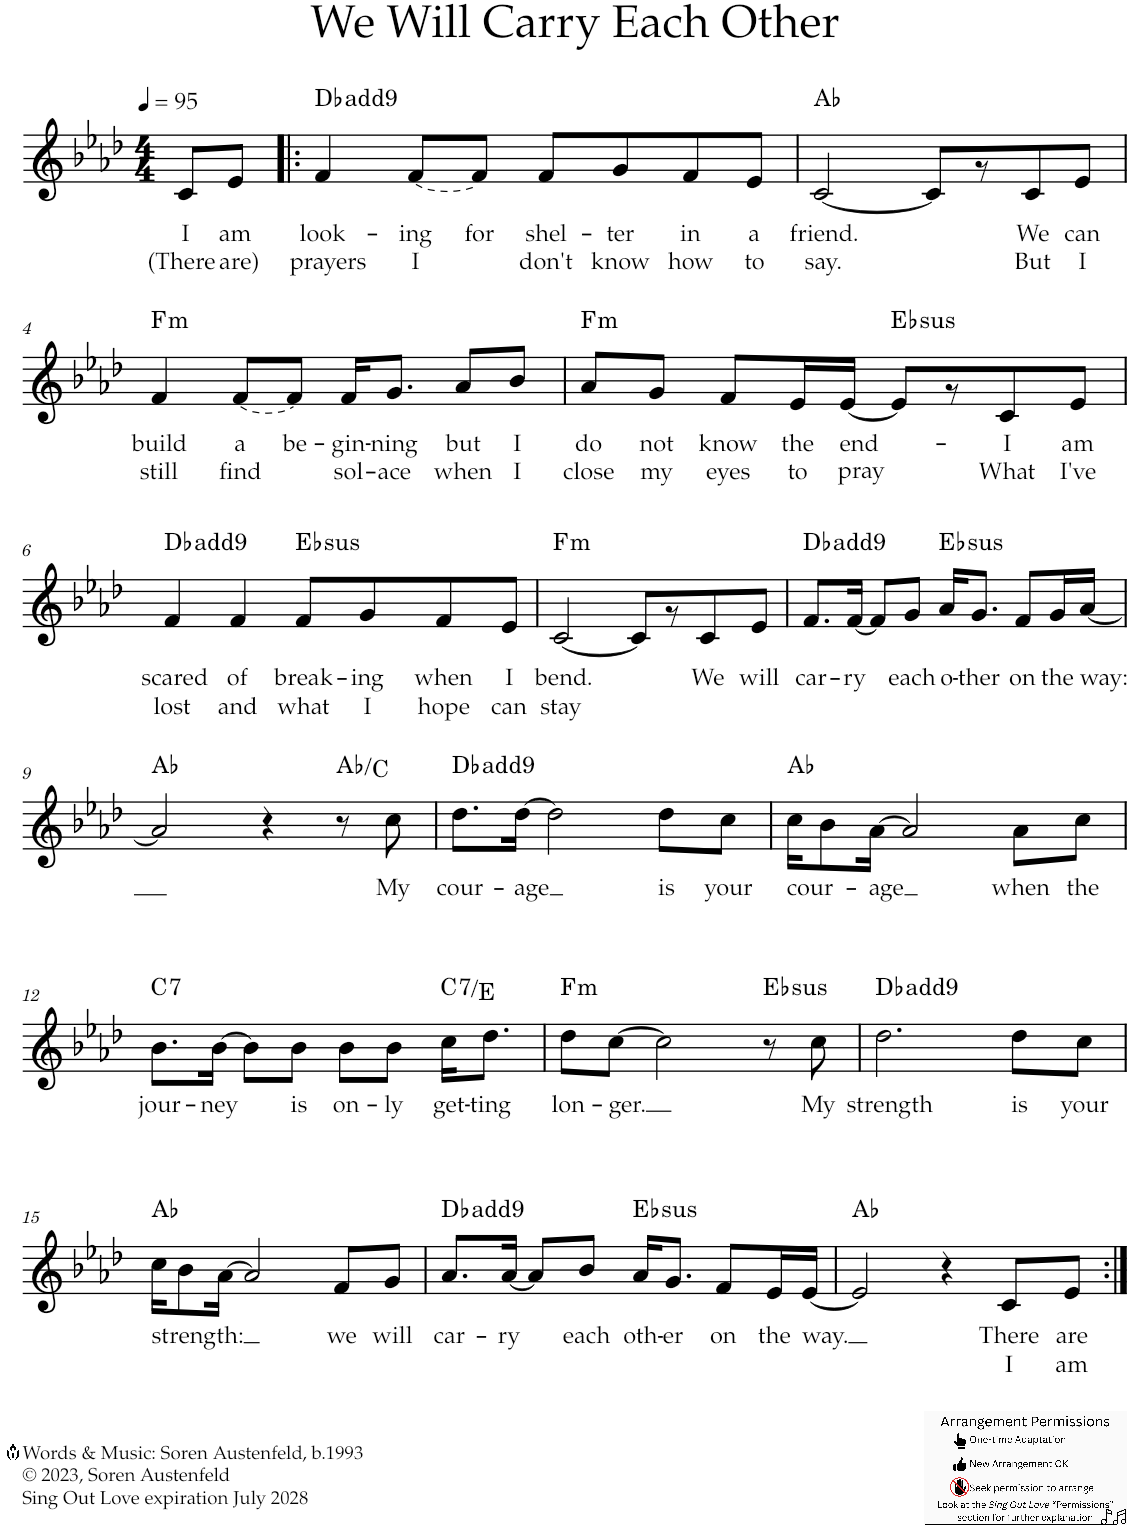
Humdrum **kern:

**kern	**text	**text	**harte
*part1	*part1	*part1	*part1
*staff1	*staff1	*staff1	*
*I"Violin	*	*	*
*I'Vln.	*	*	*
*clefG2	*	*	*
*k[b-e-a-d-]	*	*	*
*A-:	*	*	*
*M4/4	*	*	*
*MM95	*	*	*
=1	=1	=1	=1
!	!LO:LY:b	!LO:LY:b	!
8c/L	I	(There	.
!	!LO:LY:b	!LO:LY:b	!
8e-/J	am	are)	.
=2!|:	=2!|:	=2!|:	=2!|:
!	!LO:LY:b	!LO:LY:b	!
4f/	look-	prayers	Db:maj(9)
!LO:T:dash	!LO:LY:b	!LO:LY:b	!
[8f/L	-ing	I	.
!	!LO:LY:b	!	!
8f/J]	for	.	.
!	!LO:LY:b	!LO:LY:b	!
8f/L	shel-	don't	.
!	!LO:LY:b	!LO:LY:b	!
8g/	-ter	know	.
!	!LO:LY:b	!LO:LY:b	!
8f/	in	how	.
!	!LO:LY:b	!LO:LY:b	!
8e-/J	a	to	.
=3	=3	=3	=3
!	!LO:LY:b	!LO:LY:b	!
[2c/	friend.	say.	Ab:maj
8c/L]	.	.	.
8r	.	.	.
!	!LO:LY:b	!LO:LY:b	!
8c/	We	But	.
!	!LO:LY:b	!LO:LY:b	!
8e-/J	can	I	.
!!LO:LB:g=z
=4	=4	=4	=4
!	!LO:LY:b	!LO:LY:b	!LO:H:kt=m
4f/	build	still	F:min
!LO:T:dash	!LO:LY:b	!LO:LY:b	!
[8f/L	a	find	.
!	!LO:LY:b	!	!
8f/J]	be-	.	.
!	!LO:LY:b	!LO:LY:b	!
16f/KL	-gin-	sol-	.
!	!LO:LY:b	!LO:LY:b	!
8.g/J	-ning	-ace	.
!	!LO:LY:b	!LO:LY:b	!
8a-/L	but	when	.
!	!LO:LY:b	!LO:LY:b	!
8b-/J	I	I	.
=5	=5	=5	=5
!	!LO:LY:b	!LO:LY:b	!LO:H:kt=m
8a-/L	do	close	F:min
!	!LO:LY:b	!LO:LY:b	!
8g/J	not	my	.
!	!LO:LY:b	!LO:LY:b	!
8f/L	know	eyes	.
!	!LO:LY:b	!LO:LY:b	!
16e-/L	the	to	.
!	!LO:LY:b	!LO:LY:b	!
[16e-/JJ	end-	pray	.
!	!	!	!LO:H:kt=sus
8e-/L]	.	.	Eb:sus4
8r	.	.	.
!	!LO:LY:b	!LO:LY:b	!
8c/	-I	What	.
!	!LO:LY:b	!LO:LY:b	!
8e-/J	am	I've	.
!!LO:LB:g=z
=6	=6	=6	=6
!	!LO:LY:b	!LO:LY:b	!
4f/	scared	lost	Db:maj(9)
!	!LO:LY:b	!LO:LY:b	!
4f/	of	and	.
!	!LO:LY:b	!LO:LY:b	!LO:H:kt=sus
8f/L	break-	what	Eb:sus4
!	!LO:LY:b	!LO:LY:b	!
8g/	-ing	I	.
!	!LO:LY:b	!LO:LY:b	!
8f/	when	hope	.
!	!LO:LY:b	!LO:LY:b	!
8e-/J	I	can	.
=7	=7	=7	=7
!	!LO:LY:b	!LO:LY:b	!LO:H:kt=m
[2c/	bend.	stay	F:min
8c/L]	.	.	.
8r	.	.	.
!	!LO:LY:b	!	!
8c/	We	.	.
!	!LO:LY:b	!	!
8e-/J	will	.	.
=8	=8	=8	=8
!	!LO:LY:b	!	!
8.f/L	car-	.	Db:maj(9)
!	!LO:LY:b	!	!
[16f/Jk	-ry	.	.
8f/L]	.	.	.
!	!LO:LY:b	!	!
8g/J	each	.	.
!	!LO:LY:b	!	!LO:H:kt=sus
16a-/KL	o-	.	Eb:sus4
!	!LO:LY:b	!	!
8.g/J	-ther	.	.
!	!LO:LY:b	!	!
8f/L	on	.	.
!	!LO:LY:b	!	!
16g/L	the	.	.
!	!LO:LY:b	!	!
[16a-/JJ	way:	.	.
!!LO:LB:g=z
=9	=9	=9	=9
2a-/]	.	.	Ab:maj
4r	.	.	.
8r	.	.	Ab:maj/3
!	!LO:LY:b	!	!
8cc\	My	.	.
=10	=10	=10	=10
!	!LO:LY:b	!	!
8.dd-\L	cour-	.	Db:maj(9)
!	!LO:LY:b	!	!
[16dd-\Jk	-age	.	.
2dd-\]	.	.	.
!	!LO:LY:b	!	!
8dd-\L	is	.	.
!	!LO:LY:b	!	!
8cc\J	your	.	.
=11	=11	=11	=11
!	!LO:LY:b	!	!
16cc\KL	cour-	.	Ab:maj
8b-\	.	.	.
!	!LO:LY:b	!	!
[16a-\Jk	-age	.	.
2a-/]	.	.	.
!	!LO:LY:b	!	!
8a-\L	when	.	.
!	!LO:LY:b	!	!
8cc\J	the	.	.
!!LO:LB:g=z
=12	=12	=12	=12
!	!LO:LY:b	!	!LO:H:kt=7
8.b-\L	jour-	.	C:7
!	!LO:LY:b	!	!
[16b-\Jk	-ney	.	.
8b-\L]	.	.	.
!	!LO:LY:b	!	!
8b-\J	is	.	.
!	!LO:LY:b	!	!
8b-\L	on-	.	.
!	!LO:LY:b	!	!
8b-\J	-ly	.	.
!	!LO:LY:b	!	!LO:H:kt=7
16cc\KL	get-	.	C:7/3
!	!LO:LY:b	!	!
8.dd-\J	-ting	.	.
=13	=13	=13	=13
!	!LO:LY:b	!	!LO:H:kt=m
8dd-\L	lon-	.	F:min
!	!LO:LY:b	!	!
[8cc\J	-ger.	.	.
2cc\]	.	.	.
!	!	!	!LO:H:kt=sus
8r	.	.	Eb:sus4
!	!LO:LY:b	!	!
8cc\	My	.	.
=14	=14	=14	=14
!	!LO:LY:b	!	!
2.dd-\	strength	.	Db:maj(9)
!	!LO:LY:b	!	!
8dd-\L	is	.	.
!	!LO:LY:b	!	!
8cc\J	your	.	.
!!LO:LB:g=z
=15	=15	=15	=15
!	!LO:LY:b	!	!
16cc\KL	strength:	.	Ab:maj
8b-\	.	.	.
[16a-\Jk	.	.	.
2a-/]	.	.	.
!	!LO:LY:b	!	!
8f/L	we	.	.
!	!LO:LY:b	!	!
8g/J	will	.	.
=16	=16	=16	=16
!	!LO:LY:b	!	!
8.a-/L	car-	.	Db:maj(9)
!	!LO:LY:b	!	!
[16a-/Jk	-ry	.	.
8a-/L]	.	.	.
!	!LO:LY:b	!	!
8b-/J	each	.	.
!	!LO:LY:b	!	!LO:H:kt=sus
16a-/KL	oth-	.	Eb:sus4
!	!LO:LY:b	!	!
8.g/J	-er	.	.
!	!LO:LY:b	!	!
8f/L	on	.	.
!	!LO:LY:b	!	!
16e-/L	the	.	.
!	!LO:LY:b	!	!
[16e-/JJ	way.	.	.
=17	=17	=17	=17
2e-/]	.	.	Ab:maj
4r	.	.	.
!	!LO:LY:b	!LO:LY:b	!
8c/L	There	-I	.
!	!LO:LY:b	!LO:LY:b	!
8e-/J	are	am	.
=:|!	=:|!	=:|!	=:|!
*-	*-	*-	*-
